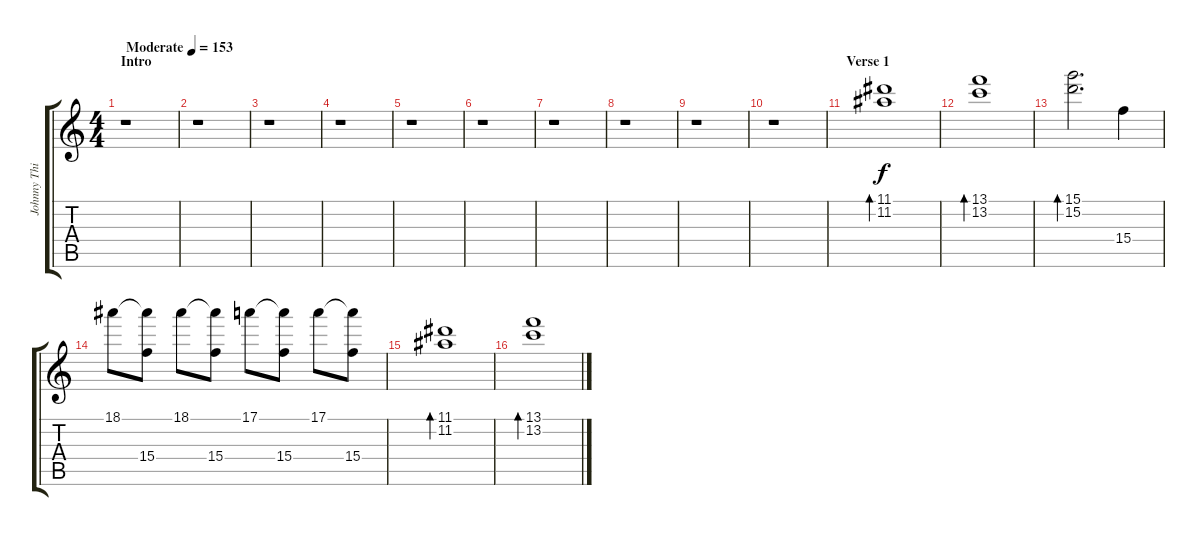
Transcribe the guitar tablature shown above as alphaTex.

\track ("Johnny Third" "Johnny Thi") {instrument electricguitarjazz}
\staff {score tabs}
\tuning (E4 B3 G3 D3 A2 D2) {hide}
\ts (4 4)
\section ("" "Intro")
\tempo (153 "Moderate")
\clef g2
\ks c
r.1{dy f instrument electricguitarjazz} |
r.1 |
r.1 |
r.1 |
r.1 |
r.1 |
r.1 |
r.1 |
r.1 |
r.1 |
\section ("" "Verse 1")
(11.1 11.2).1{bd 120} |
(13.1 13.2).1{bd 120} |
(15.1 15.2).2{d bd 120} 15.4.4 |
18.1.8 (18.1{t} 15.4).8 18.1.8 (18.1{t} 15.4).8 17.1.8 (17.1{t} 15.4).8 17.1.8 (17.1{t} 15.4).8 |
(11.1 11.2).1{bd 120} |
(13.1 13.2).1{bd 120}
